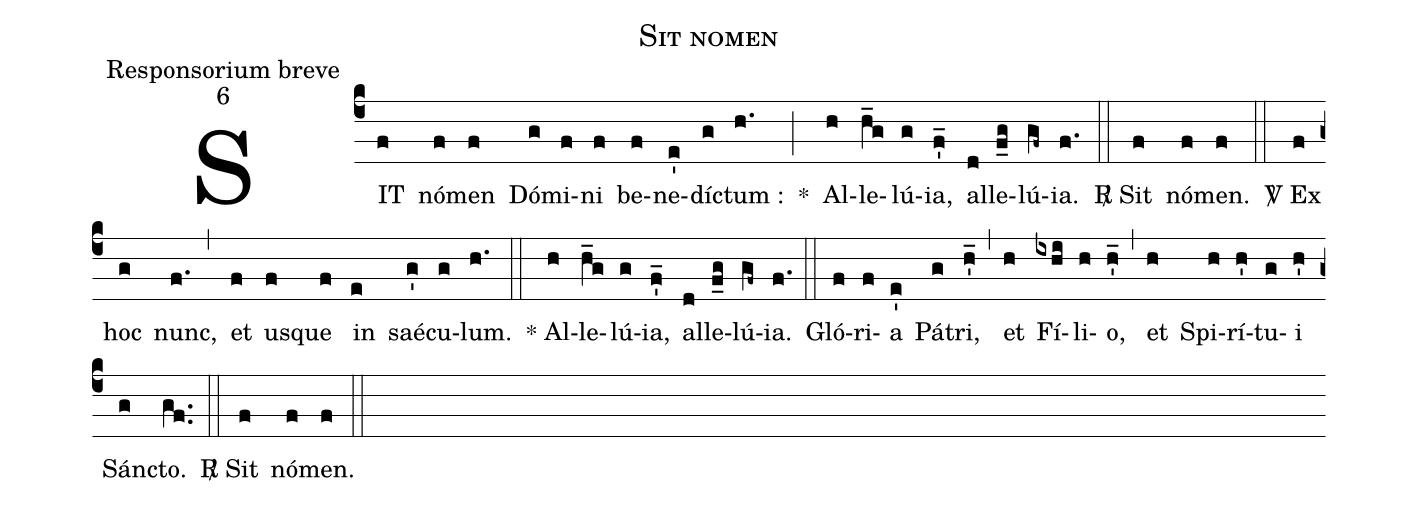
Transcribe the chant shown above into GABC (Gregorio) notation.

name:Sit nomen;
office-part:Responsorium breve;
mode:6;
%%
(c4) SIT(f) nó(f)men(f) Dó(g)mi(f)ni(f) be(f)ne(e')dí(g)ctum :(h.) *(;)
Al(h)le(h_g)lú(g)ia,(f'_) al(d)le(f_g)lú(gf~)ia.(f.) (::)
<sp>R/</sp>~Sit(f) nó(f)men.(f) (::)
<sp>V/</sp>~Ex(f) hoc(g) nunc,(f.) (,) et(f) us(f)que(f) in(e) saé(g')cu(g)lum.(h.) (::)
*~Al(h)le(h_g)lú(g)ia,(f'_) al(d)le(f_g)lú(gf~)ia.(f.) (::)
Gló(f)ri(f)a(e') Pá(g)tri,(h'_) (,) et(h) Fí(ixhi)li(h)o,(h'_) (,) et(h) Spi(h)rí(h')tu(g)i(h') Sán(g)cto.(gf..) (::)
<sp>R/</sp>~Sit(f) nó(f)men.(f) (::)
